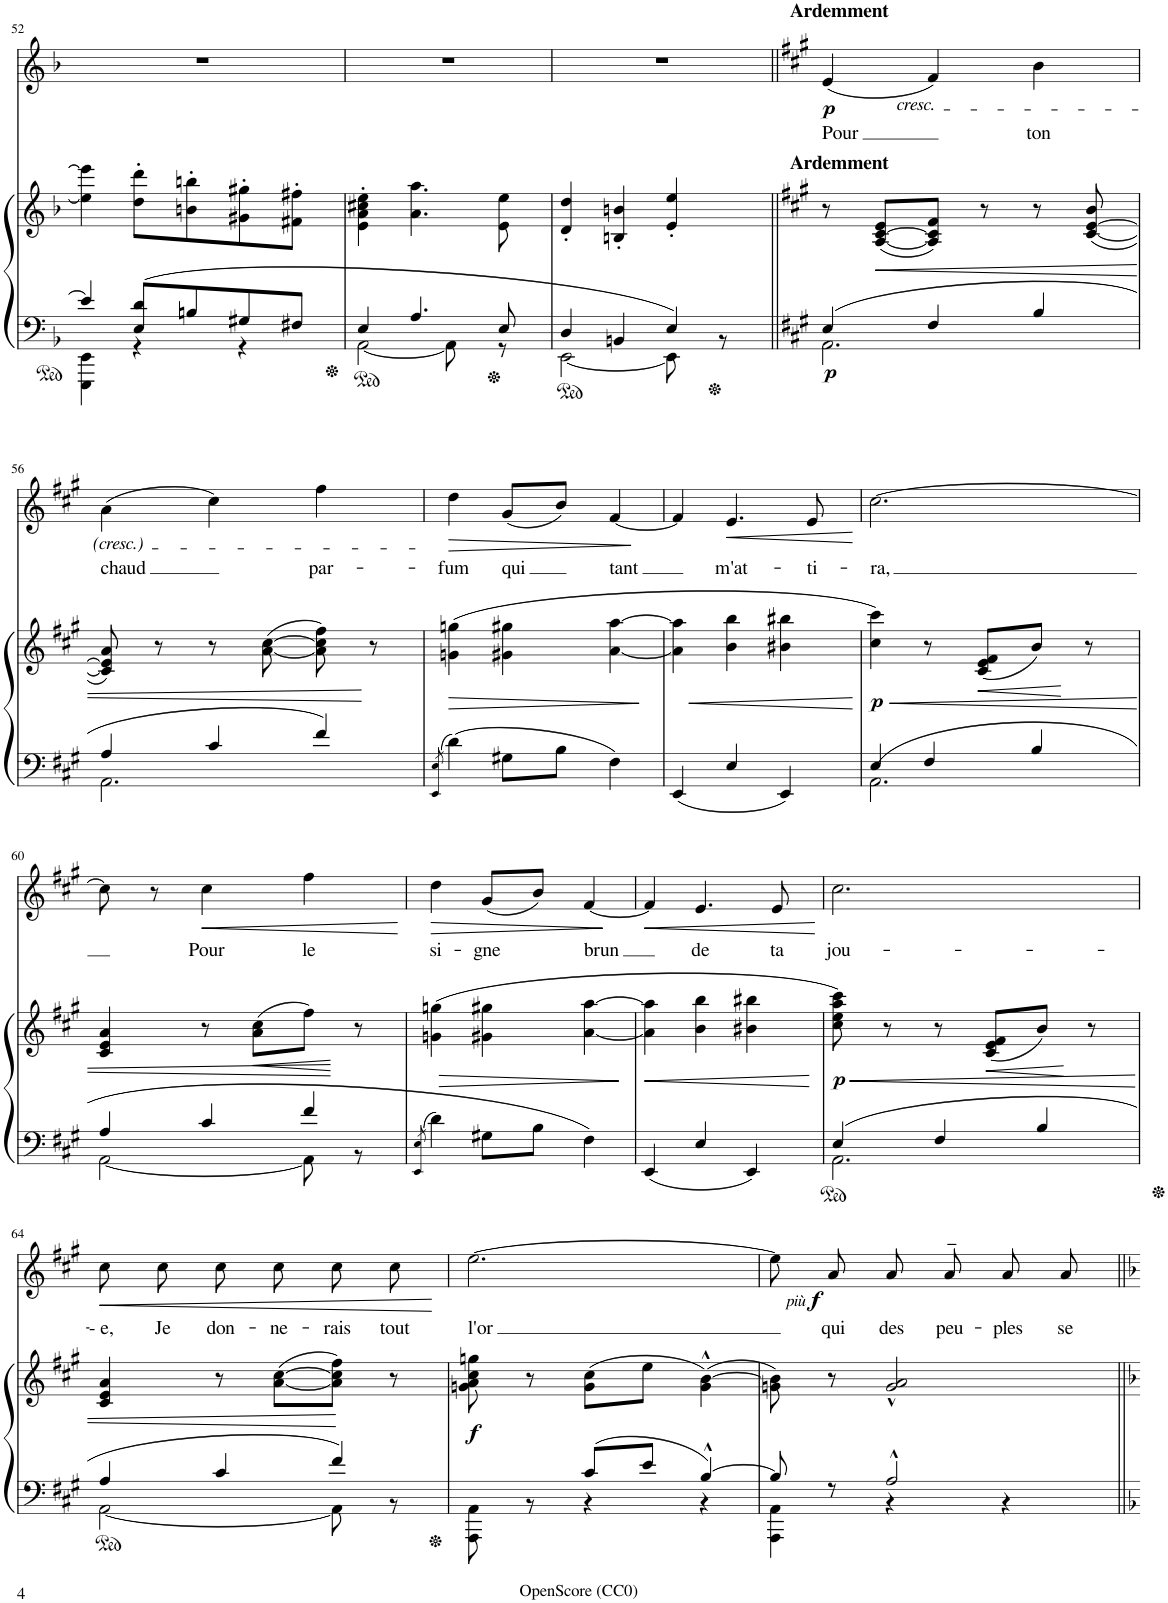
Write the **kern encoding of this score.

**kern	**kern	**dynam	**kern	**text	**dynam
*part2	*part2	*part2	*part1	*part1	*part1
*staff3	*staff2	*staff2/3	*staff1	*staff1	*staff1
*I"Piano	*	*	*I"Chant Voice	*	*
*I'Pno	*	*	*	*	*
!!LO:PB:g=z
*clefF4	*clefG2	*	*clefG2	*	*
*k[b-]	*k[b-]	*	*k[b-]	*	*
*M3/4	*M3/4	*	*M3/4	*	*
=52	=52	=52	=52	=52	=52
*^	*	*	*	*	*
4e/]	4EEE\ 4EE\	4ee\] 4eee\]	.	2.r	.	.
8E/ 8d/L	4r	8dd\' 8ddd\'L	.	.	.	.
8Bn/	.	8bn\' 8bbn\'	.	.	.	.
8G#X/	4r	8g#X\' 8gg#X\'	.	.	.	.
8F#X/J	.	8f#X\' 8ff#X\'J	.	.	.	.
=53	=53	=53	=53	=53	=53	=53
4E/	[2AA\	4e\'> 4a\'> 4cc#X\'> 4ee\'>	.	2.r	.	.
4.A/	.	4.a\ 4.aa\	.	.	.	.
.	8AA\]	.	.	.	.	.
8E/	8r	8e\ 8ee\	.	.	.	.
=54	=54	=54	=54	=54	=54	=54
4D/	[2EE\	4d/' 4dd/'	.	2.r	.	.
4BBn/	.	4Bn/' 4bn/'	.	.	.	.
4E/	8EE\]	4e/' 4ee/'	.	.	.	.
.	8r	.	.	.	.	.
=55||	=55||	=55||	=55||	=55||	=55||	=55||
*k[f#c#g#]	*	*k[f#c#g#]	*	*k[f#c#g#]	*	*
!	!	!	!	!LO:TX:a:B:t=Ardemment	!	!
!	!	!LO:TX:a:B:t=Ardemment	!	!	!	!
!	!	!	!LO:DY:b=2	!	!LO:LY:b	!LO:DY:b
4E/	2.AA\	8r	p	(4e/	Pour	p
!	!	!	!LO:HP:b	!	!	!
.	.	([8A/ [8c#/ 8e/L	<	.	.	.
!	!	!	!	!LO:TX:b:i:t=cresc.	!	!
4F#/	.	8A/] 8c#/] 8f#/J)	.	4f#/)	.	.
.	.	8r	.	.	.	.
!	!	!	!	!	!LO:LY:b	!
4B/	.	8r	.	4b\	ton	.
.	.	([8c#/ [8e/ 8b/	.	.	.	.
!!LO:LB:g=z
=56	=56	=56	=56	=56	=56	=56
!	!	!	!	!	!LO:LY:b	!
4A/	2.AA\	8c#/] 8e/] 8a/)	.	(4a\	chaud	.
.	.	8r	.	.	.	.
4c#/	.	8r	.	4cc#\)	.	.
.	.	(>[8a\ [8cc#\	.	.	.	.
!	!	!	!	!	!LO:LY:b	!
4f#/	.	8a\] 8cc#\] 8ff#\)	.	4ff#\	par-	.
.	.	8r	.	.	.	.
*v	*v	*	*	*	*	*
=57	=57	=57	=57	=57	=57
8qEE/ 8qE/	.	.	.	.	.
!	!	!LO:HP:b	!	!LO:LY:b	!LO:HP:b
4d\	(4gn\ 4ggn\	>	4dd\	-fum	>
!	!	!	!	!LO:LY:b	!
8G#X\L	4g#X\ 4gg#X\	.	(8g#/L	qui	.
8B\J	.	.	8b/J)	.	.
!	!	!	!	!LO:LY:b	!
4F#\	[4a\ [4aa\	.	[4f#/	tant	.
.	.	[	.	.	.
=58	=58	=58	=58	=58	=58
!	!	!LO:HP:b	!	!	!
4EE/	4a\] 4aa\]	<	4f#/]	.	.
!	!	!	!	!LO:LY:b	!LO:HP:b
4E/	4b\ 4bb\	.	4.e/	m'at-	<
4EE/	4b#X\ 4bb#X\	.	.	.	.
!	!	!	!	!LO:LY:b	!
.	.	.	8e/	-ti-	.
.	.	]	.	.	]
=59	=59	=59	=59	=59	=59
*^	*	*	*	*	*
!	!	!	!LO:HP:b	!	!LO:LY:b	!
!	!	!	!LO:DY:n=1:b	!	!	!
2.AA\	4E/	4cc#\ 4ccc#\)	< p	[2.cc#\	-ra,	.
.	4F#/	8r	.	.	.	.
!	!	!	!LO:HP:b	!	!	!
.	.	(8c#/ 8e/ 8f#/L	<	.	.	.
.	4B/	8b/J)	.	.	.	.
.	.	8r	[	.	.	.
!!LO:LB:g=z
=60	=60	=60	=60	=60	=60	=60
4A/	[2AA\	4c#/ 4e/ 4a/	.	8cc#\]	.	.
.	.	.	.	8r	.	.
!	!	!	!	!	!LO:LY:b	!LO:HP:b
4c#/	.	8r	.	4cc#\	Pour	<
!	!	!	!LO:HP:b	!	!	!
.	.	(>8a\ 8cc#\L	<	.	.	.
!	!	!	!	!	!LO:LY:b	!
4f#/	8AA\]	8ff#\J)	.	4ff#\	le	.
.	8r	8r	[ [	.	.	.
*v	*v	*	*	*	*	*
.	.	.	.	.	[
=61	=61	=61	=61	=61	=61
8qEE/ 8qE/	.	.	.	.	.
!	!	!LO:HP:b	!	!LO:LY:b	!LO:HP:b
4d\	(4gn\ 4ggn\	>	4dd\	si-	>
!	!	!	!	!LO:LY:b	!
8G#X\L	4g#X\ 4gg#X\	.	(8g#/L	-gne	.
8B\J	.	.	8b/J)	.	.
!	!	!	!	!LO:LY:b	!
4F#\	[4a\ [4aa\	.	[4f#/	brun	.
.	.	[	.	.	[
=62	=62	=62	=62	=62	=62
!	!	!LO:HP:b	!	!	!LO:HP:b
4EE/	4a\] 4aa\]	<	4f#/]	.	<
!	!	!	!	!LO:LY:b	!
4E/	4b\ 4bb\	.	4.e/	de	.
4EE/	4b#X\ 4bb#X\	.	.	.	.
!	!	!	!	!LO:LY:b	!
.	.	.	8e/	ta	.
.	.	]	.	.	]
=63	=63	=63	=63	=63	=63
*^	*	*	*	*	*
!	!	!	!LO:DY:b	!	!LO:LY:b	!
4E/	2.AA\	8cc#\ 8ee\ 8aa\ 8ccc#\)	p	2.cc#\	jou-	.
.	.	8r	.	.	.	.
4F#/	.	8r	.	.	.	.
!	!	!	!LO:HP:b	!	!	!
.	.	(8c#/ 8e/ 8f#/L	<	.	.	.
4B/	.	8b/J)	.	.	.	.
.	.	8r	[	.	.	.
!!LO:LB:g=z
=64	=64	=64	=64	=64	=64	=64
!	!	!	!	!	!LO:LY:b	!
4A/	[2AA\	4c#/ 4e/ 4a/	.	8cc#\	-- e,	.
!	!	!	!	!	!LO:LY:b	!
.	.	.	.	8cc#\	Je	.
!	!	!	!	!	!LO:LY:b	!
4c#/	.	8r	.	8cc#\	don-	.
!	!	!	!	!	!LO:LY:b	!
.	.	(>[8a\ [8cc#\L	.	8cc#\	-ne-	.
!	!	!	!	!	!LO:LY:b	!
4f#/	8AA\]	8a\] 8cc#\] 8ff#\J)	[	8cc#\	-rais	.
!	!	!	!	!	!LO:LY:b	!
.	8r	8r	.	8cc#\	tout	.
*v	*v	*	*	*	*	*
.	.	.	.	.	[
=65	=65	=65	=65	=65	=65
*^	*	*	*	*	*
!	!	!	!LO:DY:b	!	!LO:LY:b	!
4ryy	8AAA\ 8AA\	8gn\ 8a\ 8cc#\ 8ggn\	f	[2.ee\	l'or	.
.	8r	8r	.	.	.	.
8c#/L	4r	(8g\ 8cc#\L	.	.	.	.
8e/J	.	8ee\J	.	.	.	.
[4B^^/	4r	(4g\^^ [4b\^^)	.	.	.	.
=66	=66	=66	=66	=66	=66	=66
!	!	!	!	!	!	!LO:DY:b
!	!	!	!	!	!	!LO:DY:n=1:b
8B/]	4AAA\ 4AA\	8gn\ 8b\])	.	8ee\]	.	other-dynamics f
!	!	!	!	!	!LO:LY:b	!
8r	.	8r	.	8a/	qui	.
!	!	!	!	!	!LO:LY:b	!
2A^^/	4r	2g/^^ 2a/^^	.	8a/	des	.
!	!	!	!	!	!LO:LY:b	!
.	.	.	.	8a~>/	peu-	.
!	!	!	!	!	!LO:LY:b	!
.	4r	.	.	8a/	-ples	.
!	!	!	!	!	!LO:LY:b	!
.	.	.	.	8a/	se	.
*v	*v	*	*	*	*	*
=||	=||	=||	=||	=||	=||
*-	*-	*-	*-	*-	*-
